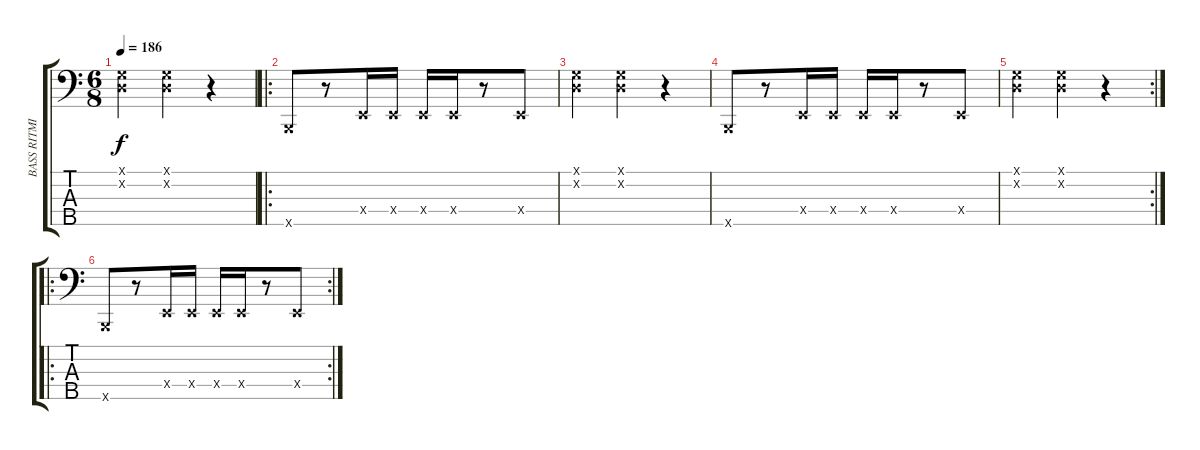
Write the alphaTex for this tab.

\track ("BASS RITMIC" "BASS RITMI") {instrument slapbass1}
\staff {score tabs}
\tuning (G2 D2 A1 E1 B0) {hide}
\ts (6 8)
\tempo 186
\clef f4
\ks c
(0.1{x} 0.2{x}).4{dy f} (0.1{x} 0.2{x}).4 r.4 |
\ro
0.5{x}.8 r.8 0.4{x}.16 0.4{x}.16 0.4{x}.16 0.4{x}.16 r.8 0.4{x}.8 |
(0.1{x} 0.2{x}).4 (0.1{x} 0.2{x}).4 r.4 |
0.5{x}.8 r.8 0.4{x}.16 0.4{x}.16 0.4{x}.16 0.4{x}.16 r.8 0.4{x}.8 |
\rc 2
(0.1{x} 0.2{x}).4 (0.1{x} 0.2{x}).4 r.4 |
\ro
\rc 2
0.5{x}.8 r.8 0.4{x}.16 0.4{x}.16 0.4{x}.16 0.4{x}.16 r.8 0.4{x}.8
